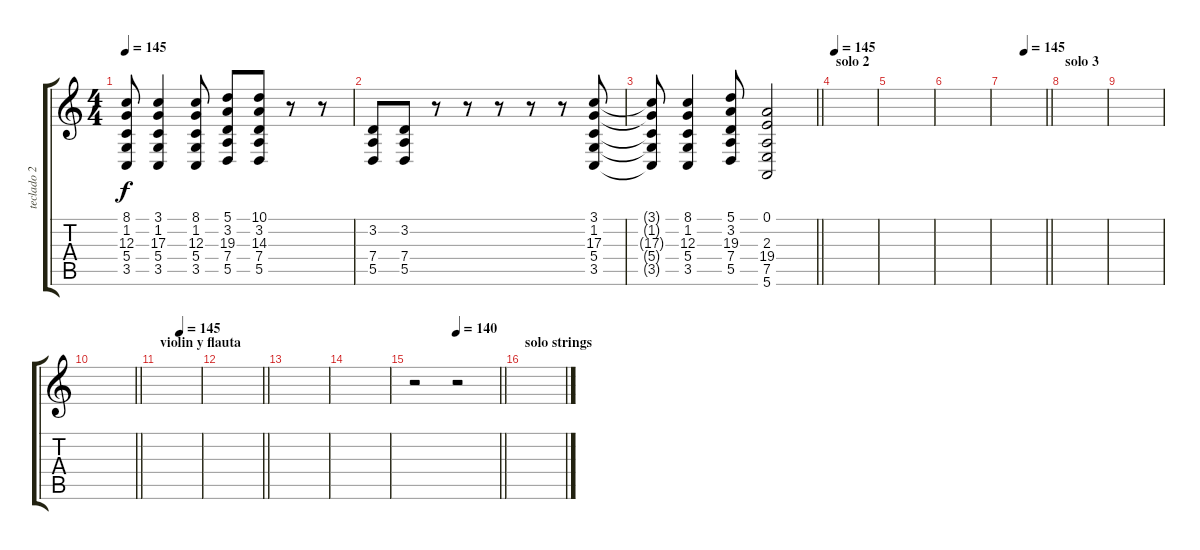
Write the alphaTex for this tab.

\track ("teclado 2" "teclado 2") {instrument stringensemble1}
\staff {score tabs}
\tuning (E4 B3 G3 D3 A2 E2) {hide}
\ts (4 4)
\tempo 145
\clef g2
\ks c
(8.1{t} 1.2{t} 12.3{t} 5.4{t} 3.5{t}).8{dy f} (3.1 1.2 17.3 5.4 3.5).4 (8.1 1.2 12.3 5.4 3.5).8 (5.1 3.2 19.3 7.4 5.5).8 (10.1 3.2 14.3 7.4 5.5).8 r.8 r.8 |
(3.2 7.4 5.5).8 (3.2 7.4 5.5).8 r.8 r.8 r.8 r.8 r.8 (3.1 1.2 17.3 5.4 3.5).8 |
\barLineRight lightlight
(3.1{t} 1.2{t} 17.3{t} 5.4{t} 3.5{t}).8 (8.1 1.2 12.3 5.4 3.5).4 (5.1 3.2 19.3 7.4 5.5).8 (0.1 2.3 19.4 7.5 5.6).2 |
\section ("" "solo 2")
\tempo 145
|
|
|
\tempo (145 0.5)
\barLineRight lightlight
|
\section ("" "solo 3")
|
|
\barLineRight lightlight
|
\section ("" "violin y flauta")
\tempo (145 0.5)
|
\barLineRight lightlight
|
|
|
\tempo (140 0.5)
\barLineRight lightlight
r.2 r.2 |
\section ("" "solo strings")
